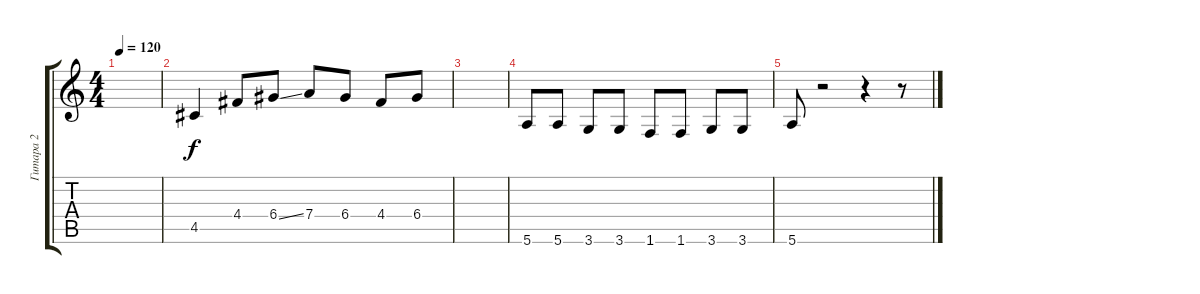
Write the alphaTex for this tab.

\track ("Гитара 2" "Гитара 2") {instrument overdrivenguitar}
\staff {score tabs}
\tuning (E4 B3 G3 D3 A2 E2) {hide}
\ts (4 4)
\tempo 120
\clef g2
\ks c
|
4.5.4 4.4.8 6.4{ss}.8 7.4.8 6.4.8 4.4.8 6.4.8 |
|
5.6.8 5.6.8 3.6.8 3.6.8 1.6.8 1.6.8 3.6.8 3.6.8 |
5.6.8 r.2 r.4 r.8
